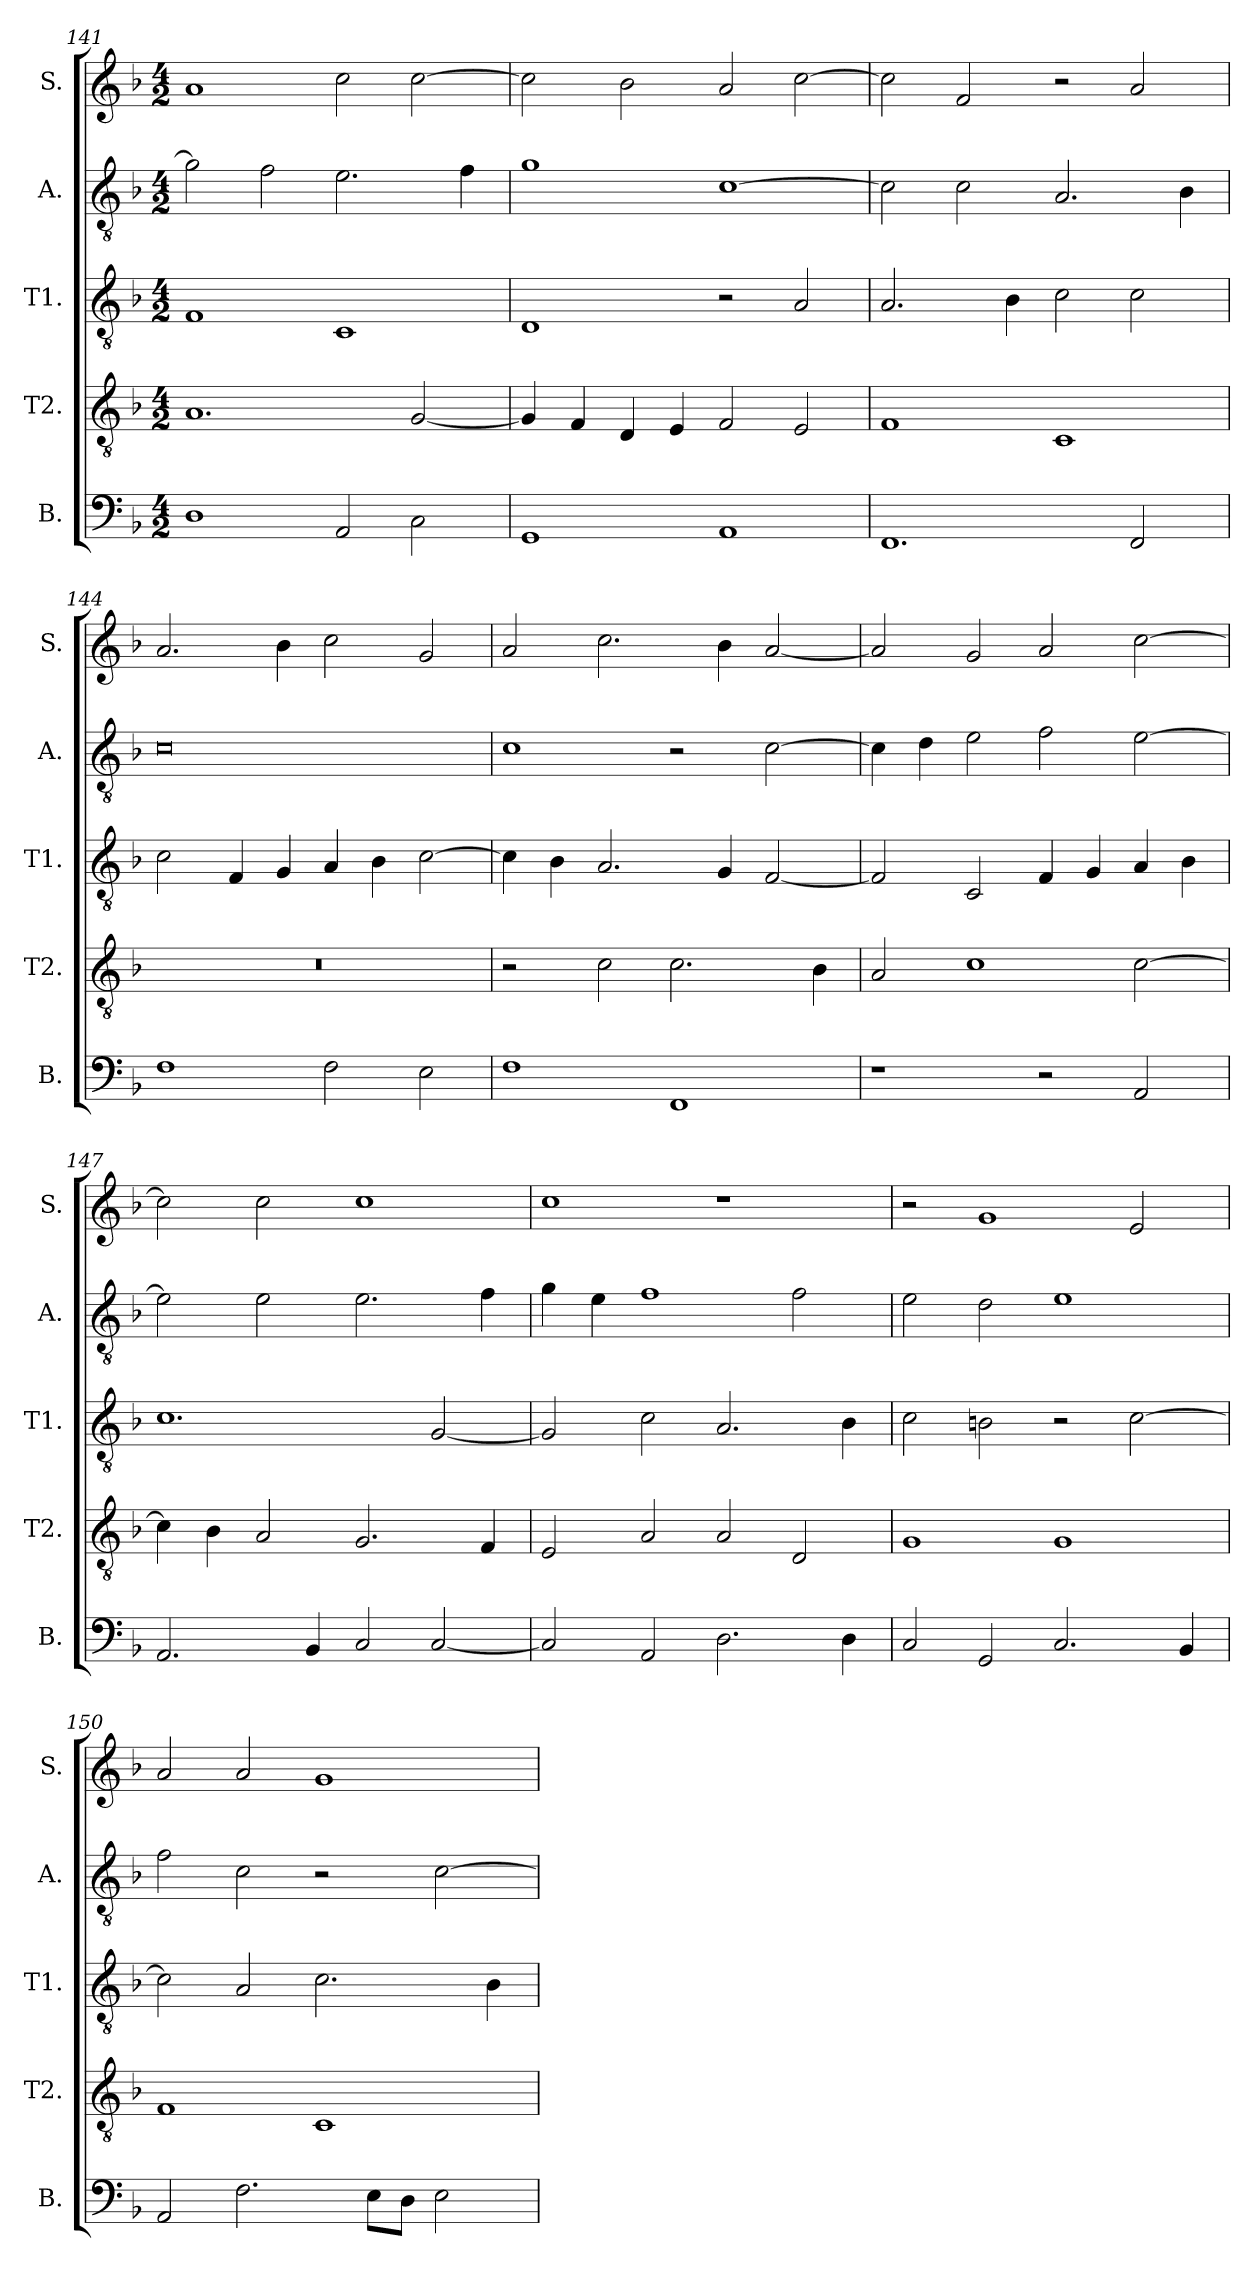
**kern	**kern	**kern	**kern	**kern
*part5	*part4	*part3	*part2	*part1
*staff5	*staff4	*staff3	*staff2	*staff1
*I"B.	*I"T2.	*I"T1.	*I"A.	*I"S.
*I'B.	*I'T2.	*I'T1.	*I'A.	*I'S.
*clefF4	*clefGv2	*clefGv2	*clefGv2	*clefG2
*k[b-]	*k[b-]	*k[b-]	*k[b-]	*k[b-]
*F:	*F:	*F:	*F:	*F:
*M4/2	*M4/2	*M4/2	*M4/2	*M4/2
=141	=141	=141	=141	=141
1D	1.A	1F	2g\]	1a
.	.	.	2f\	.
2AA/	.	1C	2.e\	2cc\
2C\	[2G/	.	.	[2cc\
.	.	.	4f\	.
!!LO:LB:g=z
=142	=142	=142	=142	=142
1GG	4G/]	1D	1g	2cc\]
.	4F/	.	.	.
.	4D/	.	.	2b-\
.	4E/	.	.	.
1AA	2F/	2r	[1c	2a/
.	2E/	2A/	.	[2cc\
=143	=143	=143	=143	=143
1.FF	1F	2.A/	2c\]	2cc\]
.	.	.	2c\	2f/
.	.	4B-\	.	.
.	1C	2c\	2.A/	2r
2FF/	.	2c\	.	2a/
.	.	.	4B-\	.
=144	=144	=144	=144	=144
1F	0r	2c\	0c	2.a/
.	.	4F/	.	.
.	.	4G/	.	4b-\
2F\	.	4A/	.	2cc\
.	.	4B-\	.	.
2E\	.	[2c\	.	2g/
=145	=145	=145	=145	=145
1F	2r	4c\]	1c	2a/
.	.	4B-\	.	.
.	2c\	2.A/	.	2.cc\
1FF	2.c\	.	2r	.
.	.	4G/	.	4b-\
.	.	[2F/	[2c\	[2a/
.	4B-\	.	.	.
!!LO:PB:g=z
=146	=146	=146	=146	=146
1r	2A/	2F/]	4c\]	2a/]
.	.	.	4d\	.
.	1c	2C/	2e\	2g/
2r	.	4F/	2f\	2a/
.	.	4G/	.	.
2AA/	[2c\	4A/	[2e\	[2cc\
.	.	4B-\	.	.
=147	=147	=147	=147	=147
2.AA/	4c\]	1.c	2e\]	2cc\]
.	4B-\	.	.	.
.	2A/	.	2e\	2cc\
4BB-/	.	.	.	.
2C/	2.G/	.	2.e\	1cc
[2C/	.	[2G/	.	.
.	4F/	.	4f\	.
=148	=148	=148	=148	=148
2C/]	2E/	2G/]	4g\	1cc
.	.	.	4e\	.
2AA/	2A/	2c\	1f	.
2.D\	2A/	2.A/	.	1r
.	2D/	.	2f\	.
4D\	.	4B-\	.	.
=149	=149	=149	=149	=149
2C/	1G	2c\	2e\	2r
2GG/	.	2Bn\	2d\	1g
2.C/	1G	2r	1e	.
.	.	[2c\	.	2e/
4BB-/	.	.	.	.
!!LO:LB:g=z
=150	=150	=150	=150	=150
2AA/	1F	2c\]	2f\	2a/
2.F\	.	2A/	2c\	2a/
.	1C	2.c\	2r	1g
8E\L	.	.	.	.
8D\J	.	.	.	.
2E\	.	.	[2c\	.
.	.	4B-\	.	.
=	=	=	=	=
*-	*-	*-	*-	*-
